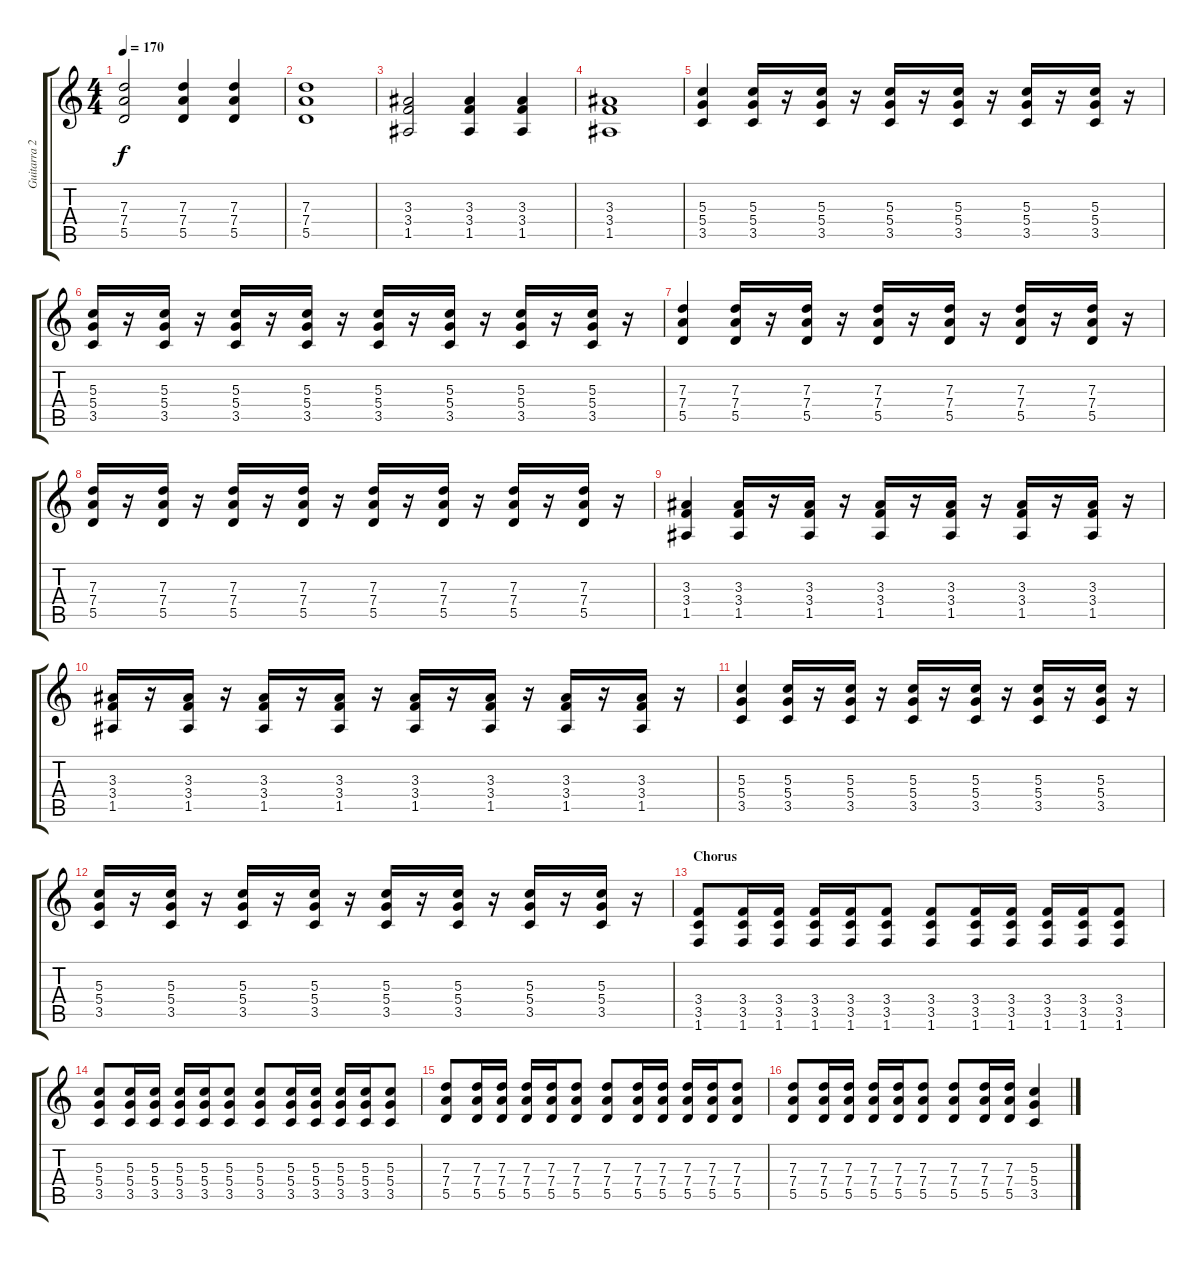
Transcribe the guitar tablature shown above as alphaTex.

\track ("Guitarra 2 - Erik" "Guitarra 2") {instrument distortionguitar}
\staff {score tabs}
\tuning (E4 B3 G3 D3 A2 E2) {hide}
\ts (4 4)
\tempo 170
\clef g2
\ks c
(7.3 7.4 5.5).2{dy f} (7.3 7.4 5.5).4 (7.3 7.4 5.5).4 |
(7.3 7.4 5.5).1 |
(3.3 3.4 1.5).2 (3.3 3.4 1.5).4 (3.3 3.4 1.5).4 |
(3.3 3.4 1.5).1 |
(5.3 5.4 3.5).4 (5.3 5.4 3.5).16 r.16 (5.3 5.4 3.5).16 r.16 (5.3 5.4 3.5).16 r.16 (5.3 5.4 3.5).16 r.16 (5.3 5.4 3.5).16 r.16 (5.3 5.4 3.5).16 r.16 |
(5.3 5.4 3.5).16 r.16 (5.3 5.4 3.5).16 r.16 (5.3 5.4 3.5).16 r.16 (5.3 5.4 3.5).16 r.16 (5.3 5.4 3.5).16 r.16 (5.3 5.4 3.5).16 r.16 (5.3 5.4 3.5).16 r.16 (5.3 5.4 3.5).16 r.16 |
(7.3 7.4 5.5).4 (7.3 7.4 5.5).16 r.16 (7.3 7.4 5.5).16 r.16 (7.3 7.4 5.5).16 r.16 (7.3 7.4 5.5).16 r.16 (7.3 7.4 5.5).16 r.16 (7.3 7.4 5.5).16 r.16 |
(7.3 7.4 5.5).16 r.16 (7.3 7.4 5.5).16 r.16 (7.3 7.4 5.5).16 r.16 (7.3 7.4 5.5).16 r.16 (7.3 7.4 5.5).16 r.16 (7.3 7.4 5.5).16 r.16 (7.3 7.4 5.5).16 r.16 (7.3 7.4 5.5).16 r.16 |
(3.3 3.4 1.5).4 (3.3 3.4 1.5).16 r.16 (3.3 3.4 1.5).16 r.16 (3.3 3.4 1.5).16 r.16 (3.3 3.4 1.5).16 r.16 (3.3 3.4 1.5).16 r.16 (3.3 3.4 1.5).16 r.16 |
(3.3 3.4 1.5).16 r.16 (3.3 3.4 1.5).16 r.16 (3.3 3.4 1.5).16 r.16 (3.3 3.4 1.5).16 r.16 (3.3 3.4 1.5).16 r.16 (3.3 3.4 1.5).16 r.16 (3.3 3.4 1.5).16 r.16 (3.3 3.4 1.5).16 r.16 |
(5.3 5.4 3.5).4 (5.3 5.4 3.5).16 r.16 (5.3 5.4 3.5).16 r.16 (5.3 5.4 3.5).16 r.16 (5.3 5.4 3.5).16 r.16 (5.3 5.4 3.5).16 r.16 (5.3 5.4 3.5).16 r.16 |
(5.3 5.4 3.5).16 r.16 (5.3 5.4 3.5).16 r.16 (5.3 5.4 3.5).16 r.16 (5.3 5.4 3.5).16 r.16 (5.3 5.4 3.5).16 r.16 (5.3 5.4 3.5).16 r.16 (5.3 5.4 3.5).16 r.16 (5.3 5.4 3.5).16 r.16 |
\section ("" "Chorus")
(3.4 3.5 1.6).8 (3.4 3.5 1.6).16 (3.4 3.5 1.6).16 (3.4 3.5 1.6).16 (3.4 3.5 1.6).16 (3.4 3.5 1.6).8 (3.4 3.5 1.6).8 (3.4 3.5 1.6).16 (3.4 3.5 1.6).16 (3.4 3.5 1.6).16 (3.4 3.5 1.6).16 (3.4 3.5 1.6).8 |
(5.3 5.4 3.5).8 (5.3 5.4 3.5).16 (5.3 5.4 3.5).16 (5.3 5.4 3.5).16 (5.3 5.4 3.5).16 (5.3 5.4 3.5).8 (5.3 5.4 3.5).8 (5.3 5.4 3.5).16 (5.3 5.4 3.5).16 (5.3 5.4 3.5).16 (5.3 5.4 3.5).16 (5.3 5.4 3.5).8 |
(7.3 7.4 5.5).8 (7.3 7.4 5.5).16 (7.3 7.4 5.5).16 (7.3 7.4 5.5).16 (7.3 7.4 5.5).16 (7.3 7.4 5.5).8 (7.3 7.4 5.5).8 (7.3 7.4 5.5).16 (7.3 7.4 5.5).16 (7.3 7.4 5.5).16 (7.3 7.4 5.5).16 (7.3 7.4 5.5).8 |
(7.3 7.4 5.5).8 (7.3 7.4 5.5).16 (7.3 7.4 5.5).16 (7.3 7.4 5.5).16 (7.3 7.4 5.5).16 (7.3 7.4 5.5).8 (7.3 7.4 5.5).8 (7.3 7.4 5.5).16 (7.3 7.4 5.5).16 (5.3 5.4 3.5).4
